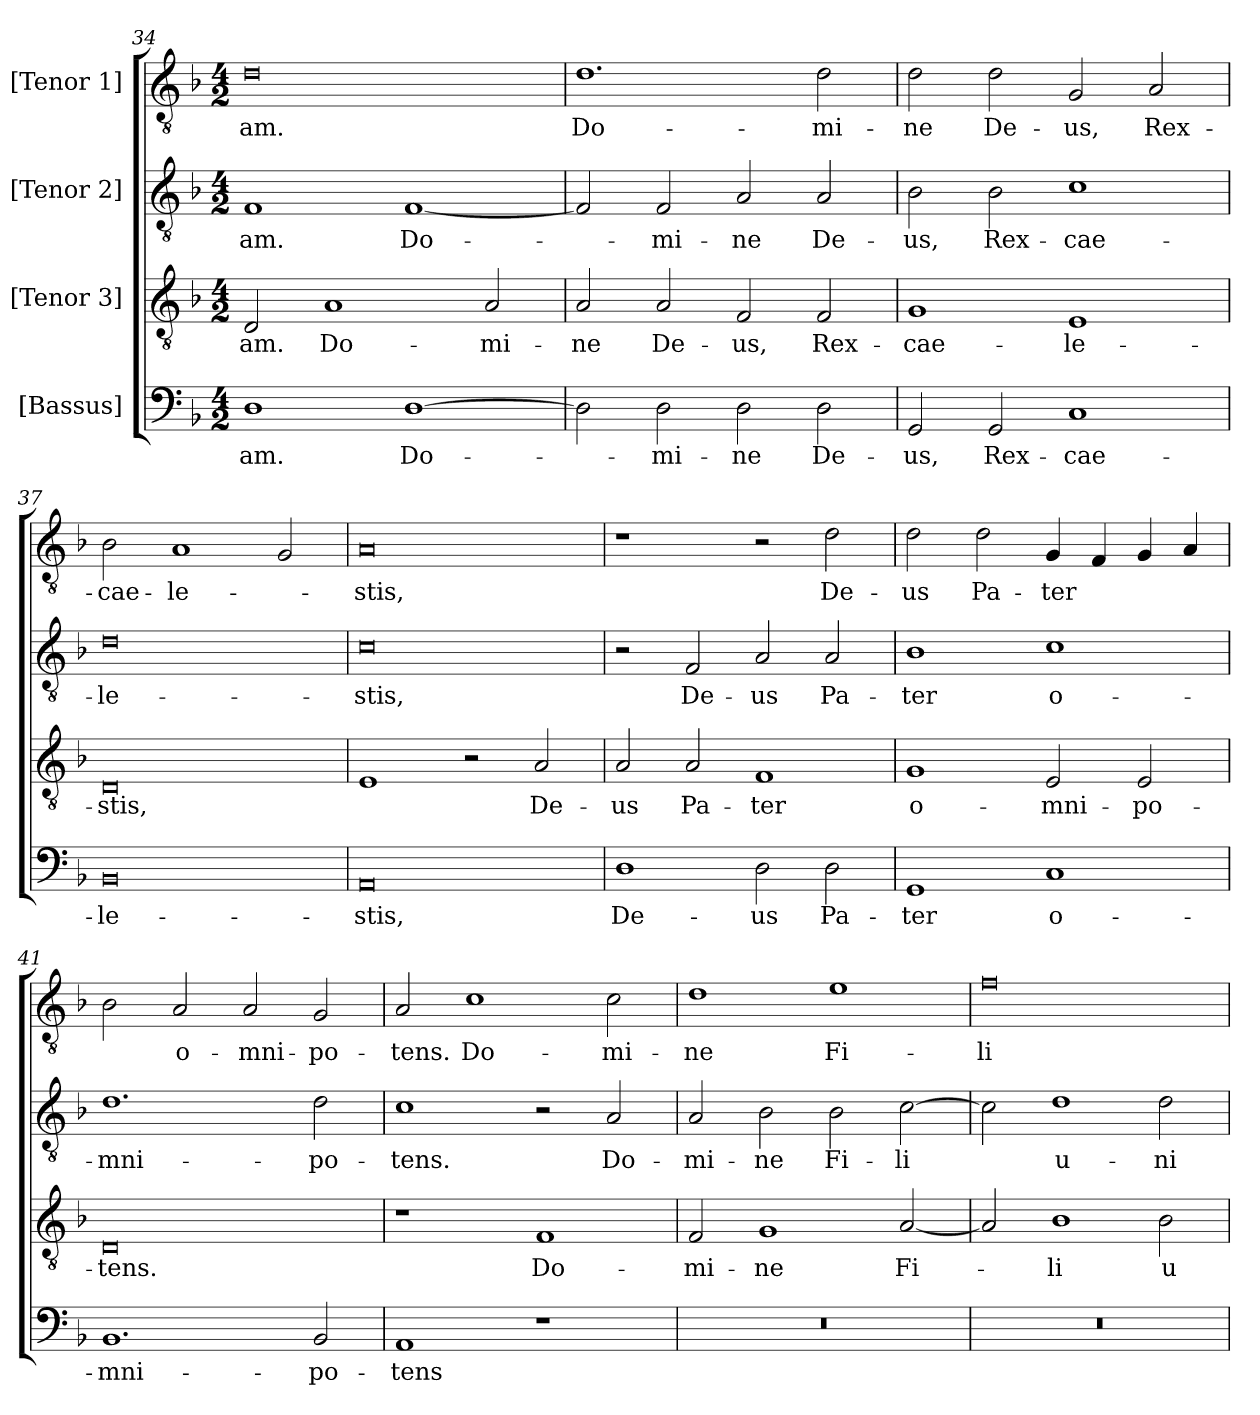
**kern	**text	**kern	**text	**kern	**text	**kern	**text
*part4	*part4	*part3	*part3	*part2	*part2	*part1	*part1
*staff4	*staff4	*staff3	*staff3	*staff2	*staff2	*staff1	*staff1
*I"[Bassus]	*	*I"[Tenor 3]	*	*I"[Tenor 2]	*	*I"[Tenor 1]	*
*clefF4	*	*clefGv2	*	*clefGv2	*	*clefGv2	*
*k[b-]	*	*k[b-]	*	*k[b-]	*	*k[b-]	*
*M4/2	*	*M4/2	*	*M4/2	*	*M4/2	*
=34	=34	=34	=34	=34	=34	=34	=34
1D\	-am.	2D/	-am.	1F/	-am.	0d\	-am.
.	.	1A/	Do-	.	.	.	.
[1D\	Do-	.	.	[1F/	Do-	.	.
.	.	2A/	-mi-	.	.	.	.
=35	=35	=35	=35	=35	=35	=35	=35
2D\]	.	2A/	-ne	2F/]	.	1.d\	Do-
2D\	-mi-	2A/	De-	2F/	-mi-	.	.
2D\	-ne	2F/	-us,	2A/	-ne	.	.
2D\	De-	2F/	Rex-	2A/	De-	2d\	-mi-
=36	=36	=36	=36	=36	=36	=36	=36
2GG/	-us,	1G/	cae-	2B-\	-us,	2d\	-ne
2GG/	Rex-	.	.	2B-\	Rex-	2d\	De-
1C/	cae-	1E/	-le-	1c\	cae-	2G/	-us,
.	.	.	.	.	.	2A/	Rex-
=37	=37	=37	=37	=37	=37	=37	=37
0BB-/	-le-	0D/	-stis,	0d\	-le-	2B-\	cae-
.	.	.	.	.	.	1A/	-le-
.	.	.	.	.	.	2G/	.
=38	=38	=38	=38	=38	=38	=38	=38
0AA/	-stis,	1E/	.	0c\	-stis,	0A/	-stis,
.	.	2r	.	.	.	.	.
.	.	2A/	De-	.	.	.	.
=39	=39	=39	=39	=39	=39	=39	=39
1D\	De-	2A/	-us	2r	.	1r	.
.	.	2A/	Pa-	2F/	De-	.	.
2D\	-us	1F/	-ter	2A/	-us	2r	.
2D\	Pa-	.	.	2A/	Pa-	2d\	De-
=40	=40	=40	=40	=40	=40	=40	=40
1GG/	-ter	1G/	o-	1B-\	-ter	2d\	-us
.	.	.	.	.	.	2d\	Pa-
1C/	o-	2E/	-mni-	1c\	o-	4G/	-ter
.	.	.	.	.	.	4F/	.
.	.	2E/	-po-	.	.	4G/	.
.	.	.	.	.	.	4A/	.
=41	=41	=41	=41	=41	=41	=41	=41
1.BB-/	-mni-	0D/	-tens.	1.d\	-mni-	2B-\	.
.	.	.	.	.	.	2A/	o-
.	.	.	.	.	.	2A/	-mni-
2BB-/	-po-	.	.	2d\	-po-	2G/	-po-
=42	=42	=42	=42	=42	=42	=42	=42
1AA/	-tens	1r	.	1c\	-tens.	2A/	-tens.
.	.	.	.	.	.	1c\	Do-
1r	.	1F/	Do-	2r	.	.	.
.	.	.	.	2A/	Do-	2c\	-mi-
=43	=43	=43	=43	=43	=43	=43	=43
0r	.	2F/	-mi-	2A/	-mi-	1d\	-ne
.	.	1G/	-ne	2B-\	-ne	.	.
.	.	.	.	2B-\	Fi-	1e\	Fi-
.	.	[2A/	Fi-	[2c\	-li	.	.
=44	=44	=44	=44	=44	=44	=44	=44
0r	.	2A/]	.	2c\]	.	0f\	-li
.	.	1B-\	-li	1d\	u-	.	.
.	.	2B-\	u-	2d\	-ni-	.	.
=	=	=	=	=	=	=	=
*-	*-	*-	*-	*-	*-	*-	*-
